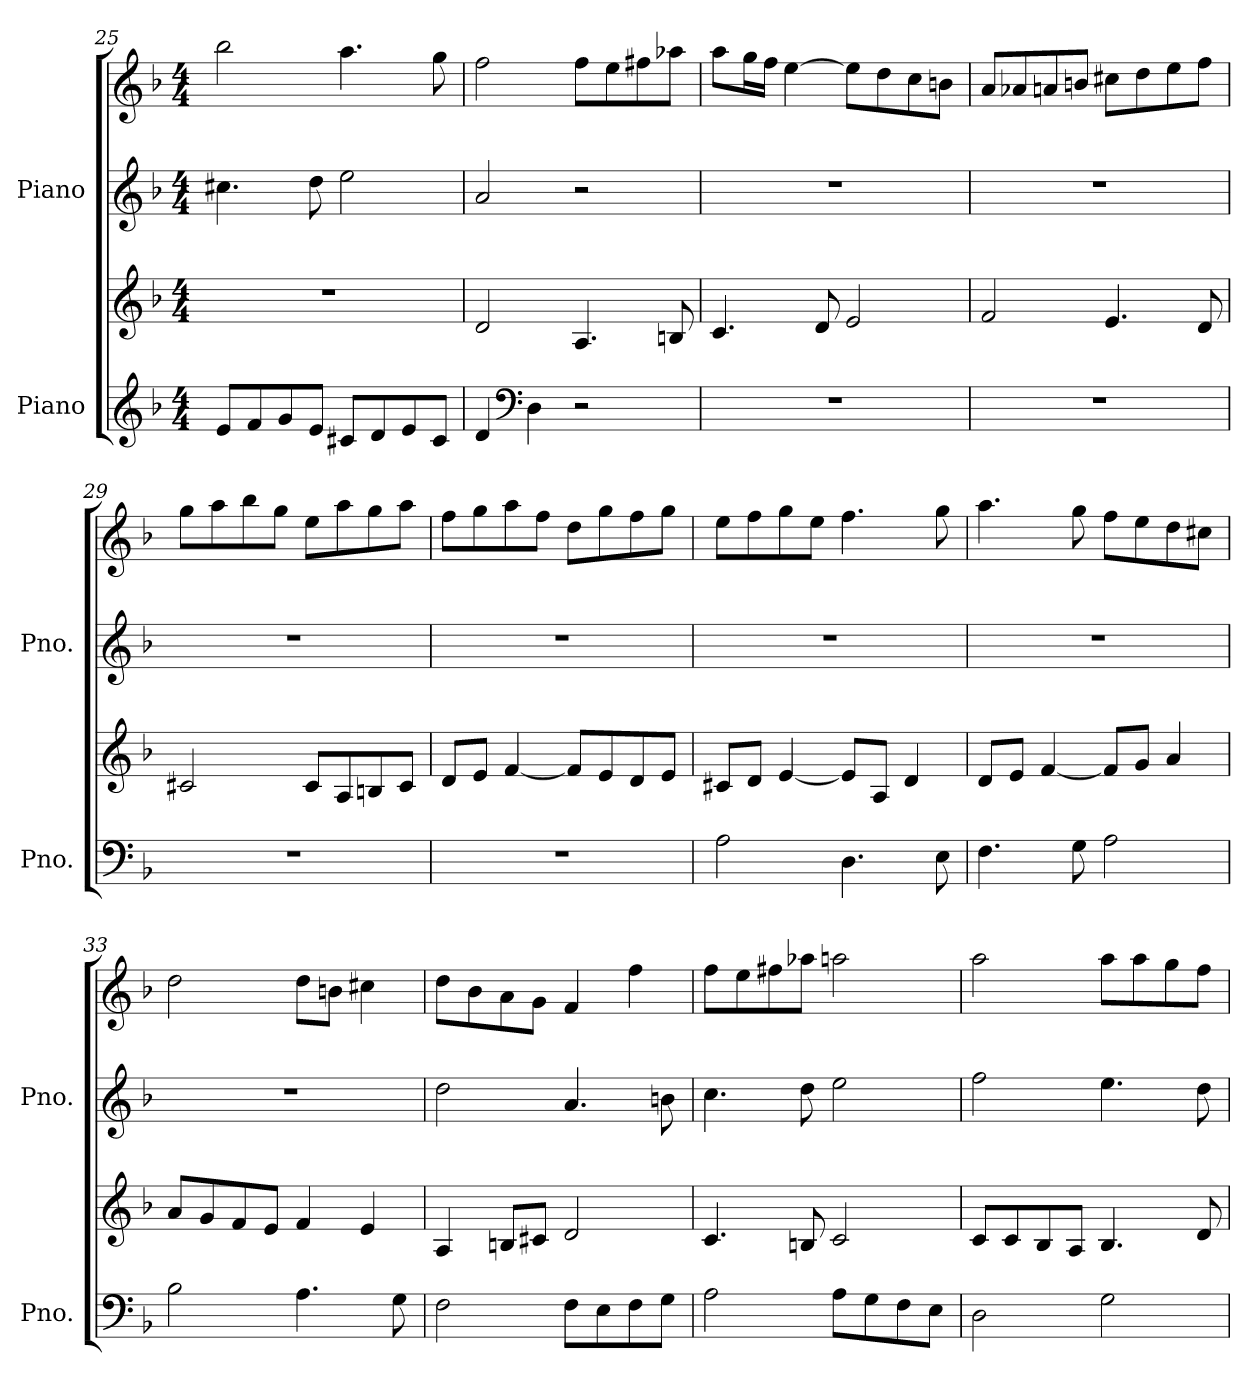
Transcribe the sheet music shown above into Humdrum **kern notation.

**kern	**kern	**kern	**kern
*part2	*part2	*part1	*part1
*staff4	*staff3	*staff2	*staff1
*I"Piano	*	*I"Piano	*
*I'Pno.	*	*I'Pno.	*
!!LO:PB:g=z
*clefG2	*clefG2	*clefG2	*clefG2
*k[b-]	*k[b-]	*k[b-]	*k[b-]
*M4/4	*M4/4	*M4/4	*M4/4
=25	=25	=25	=25
8e/L	1r	4.cc#X\	2bb-\
8f/	.	.	.
8g/	.	.	.
8e/J	.	8dd\	.
8c#X/L	.	2ee\	4.aa\
8d/	.	.	.
8e/	.	.	.
8c#/J	.	.	8gg\
=26	=26	=26	=26
4d/	2d/	2a/	2ff\
*clefF4	*	*	*
4D\	.	.	.
2r	4.A/	2r	8ff\L
.	.	.	8ee\
.	.	.	8ff#X\
.	8Bn/	.	8aa-X\J
=27	=27	=27	=27
1r	4.c/	1r	8aa\L
.	.	.	16gg\L
.	.	.	16ff\JJ
.	.	.	[4ee\
.	8d/	.	.
.	2e/	.	8ee\L]
.	.	.	8dd\
.	.	.	8cc\
.	.	.	8bn\J
=28	=28	=28	=28
1r	2f/	1r	8a/L
.	.	.	8a-X/
.	.	.	8an/
.	.	.	8bn/J
.	4.e/	.	8cc#X\L
.	.	.	8dd\
.	.	.	8ee\
.	8d/	.	8ff\J
!!LO:LB:g=z
=29	=29	=29	=29
1r	2c#X/	1r	8gg\L
.	.	.	8aa\
.	.	.	8bb-\
.	.	.	8gg\J
.	8c#/L	.	8ee\L
.	8A/	.	8aa\
.	8Bn/	.	8gg\
.	8c#/J	.	8aa\J
=30	=30	=30	=30
1r	8d/L	1r	8ff\L
.	8e/J	.	8gg\
.	[4f/	.	8aa\
.	.	.	8ff\J
.	8f/L]	.	8dd\L
.	8e/	.	8gg\
.	8d/	.	8ff\
.	8e/J	.	8gg\J
=31	=31	=31	=31
2A\	8c#X/L	1r	8ee\L
.	8d/J	.	8ff\
.	[4e/	.	8gg\
.	.	.	8ee\J
4.D\	8e/L]	.	4.ff\
.	8A/J	.	.
.	4d/	.	.
8E\	.	.	8gg\
=32	=32	=32	=32
4.F\	8d/L	1r	4.aa\
.	8e/J	.	.
.	[4f/	.	.
8G\	.	.	8gg\
2A\	8f/L]	.	8ff\L
.	8g/J	.	8ee\
.	4a/	.	8dd\
.	.	.	8cc#X\J
!!LO:LB:g=z
=33	=33	=33	=33
2B-\	8a/L	1r	2dd\
.	8g/	.	.
.	8f/	.	.
.	8e/J	.	.
4.A\	4f/	.	8dd\L
.	.	.	8bn\J
.	4e/	.	4cc#X\
8G\	.	.	.
=34	=34	=34	=34
2F\	4A/	2dd\	8dd\L
.	.	.	8b-\
.	8Bn/L	.	8a\
.	8c#X/J	.	8g\J
8F\L	2d/	4.a/	4f/
8E\	.	.	.
8F\	.	.	4ff\
8G\J	.	8bn\	.
=35	=35	=35	=35
2A\	4.c/	4.cc\	8ff\L
.	.	.	8ee\
.	.	.	8ff#X\
.	8Bn/	8dd\	8aa-X\J
8A\L	2c/	2ee\	2aan\
8G\	.	.	.
8F\	.	.	.
8E\J	.	.	.
=36	=36	=36	=36
2D\	8c/L	2ff\	2aa\
.	8c/	.	.
.	8B-/	.	.
.	8A/J	.	.
2G\	4.B-/	4.ee\	8aa\L
.	.	.	8aa\
.	.	.	8gg\
.	8d/	8dd\	8ff\J
=	=	=	=
*-	*-	*-	*-
